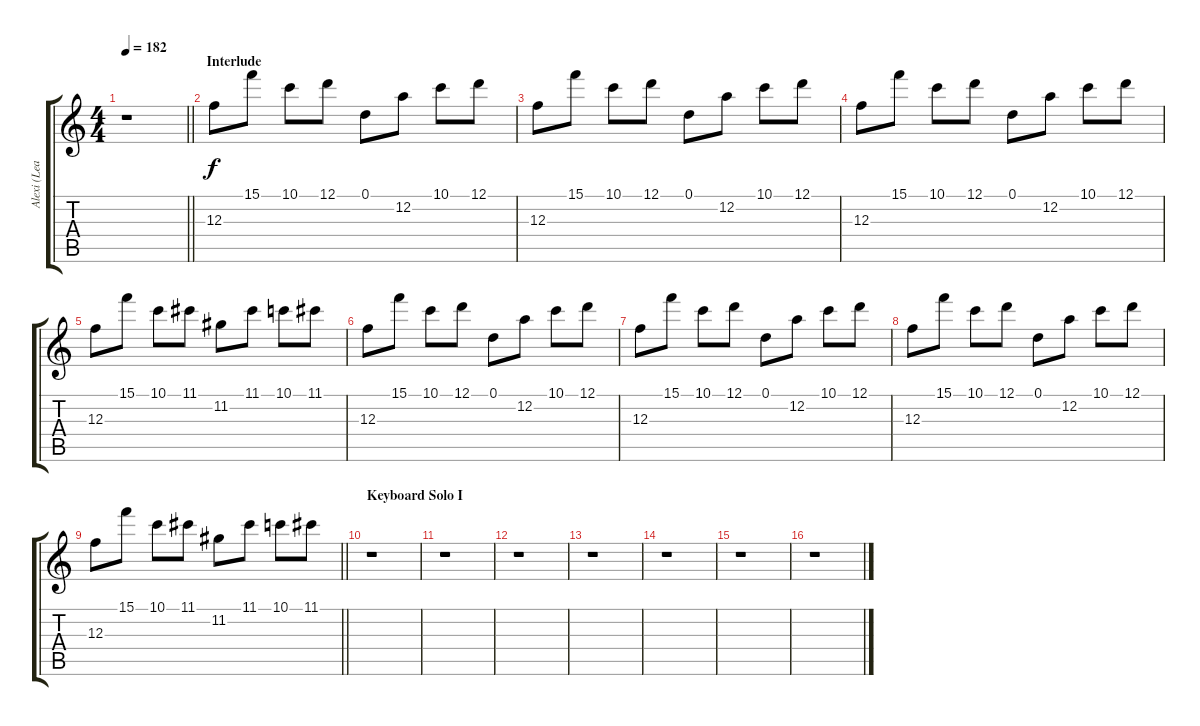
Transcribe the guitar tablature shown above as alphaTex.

\track ("Alexi (Lead Guitar)" "Alexi (Lea") {instrument overdrivenguitar}
\staff {score tabs}
\tuning (D4 A3 F3 C3 G2 C2) {hide}
\ts (4 4)
\tempo 182
\clef g2
\barLineRight lightlight
\ks c
r.1{dy f} |
\section ("" "Interlude")
12.3.8{volume 14 balance 4 instrument overdrivenguitar} 15.1.8 10.1.8 12.1.8 0.1.8 12.2.8 10.1.8 12.1.8 |
12.3.8 15.1.8 10.1.8 12.1.8 0.1.8 12.2.8 10.1.8 12.1.8 |
12.3.8 15.1.8 10.1.8 12.1.8 0.1.8 12.2.8 10.1.8 12.1.8 |
12.3.8 15.1.8 10.1.8 11.1.8 11.2.8 11.1.8 10.1.8 11.1.8 |
12.3.8 15.1.8 10.1.8 12.1.8 0.1.8 12.2.8 10.1.8 12.1.8 |
12.3.8 15.1.8 10.1.8 12.1.8 0.1.8 12.2.8 10.1.8 12.1.8 |
12.3.8 15.1.8 10.1.8 12.1.8 0.1.8 12.2.8 10.1.8 12.1.8 |
\barLineRight lightlight
12.3.8 15.1.8 10.1.8 11.1.8 11.2.8 11.1.8 10.1.8 11.1.8 |
\section ("" "Keyboard Solo I")
r.1 |
r.1 |
r.1 |
r.1 |
r.1 |
r.1 |
r.1
